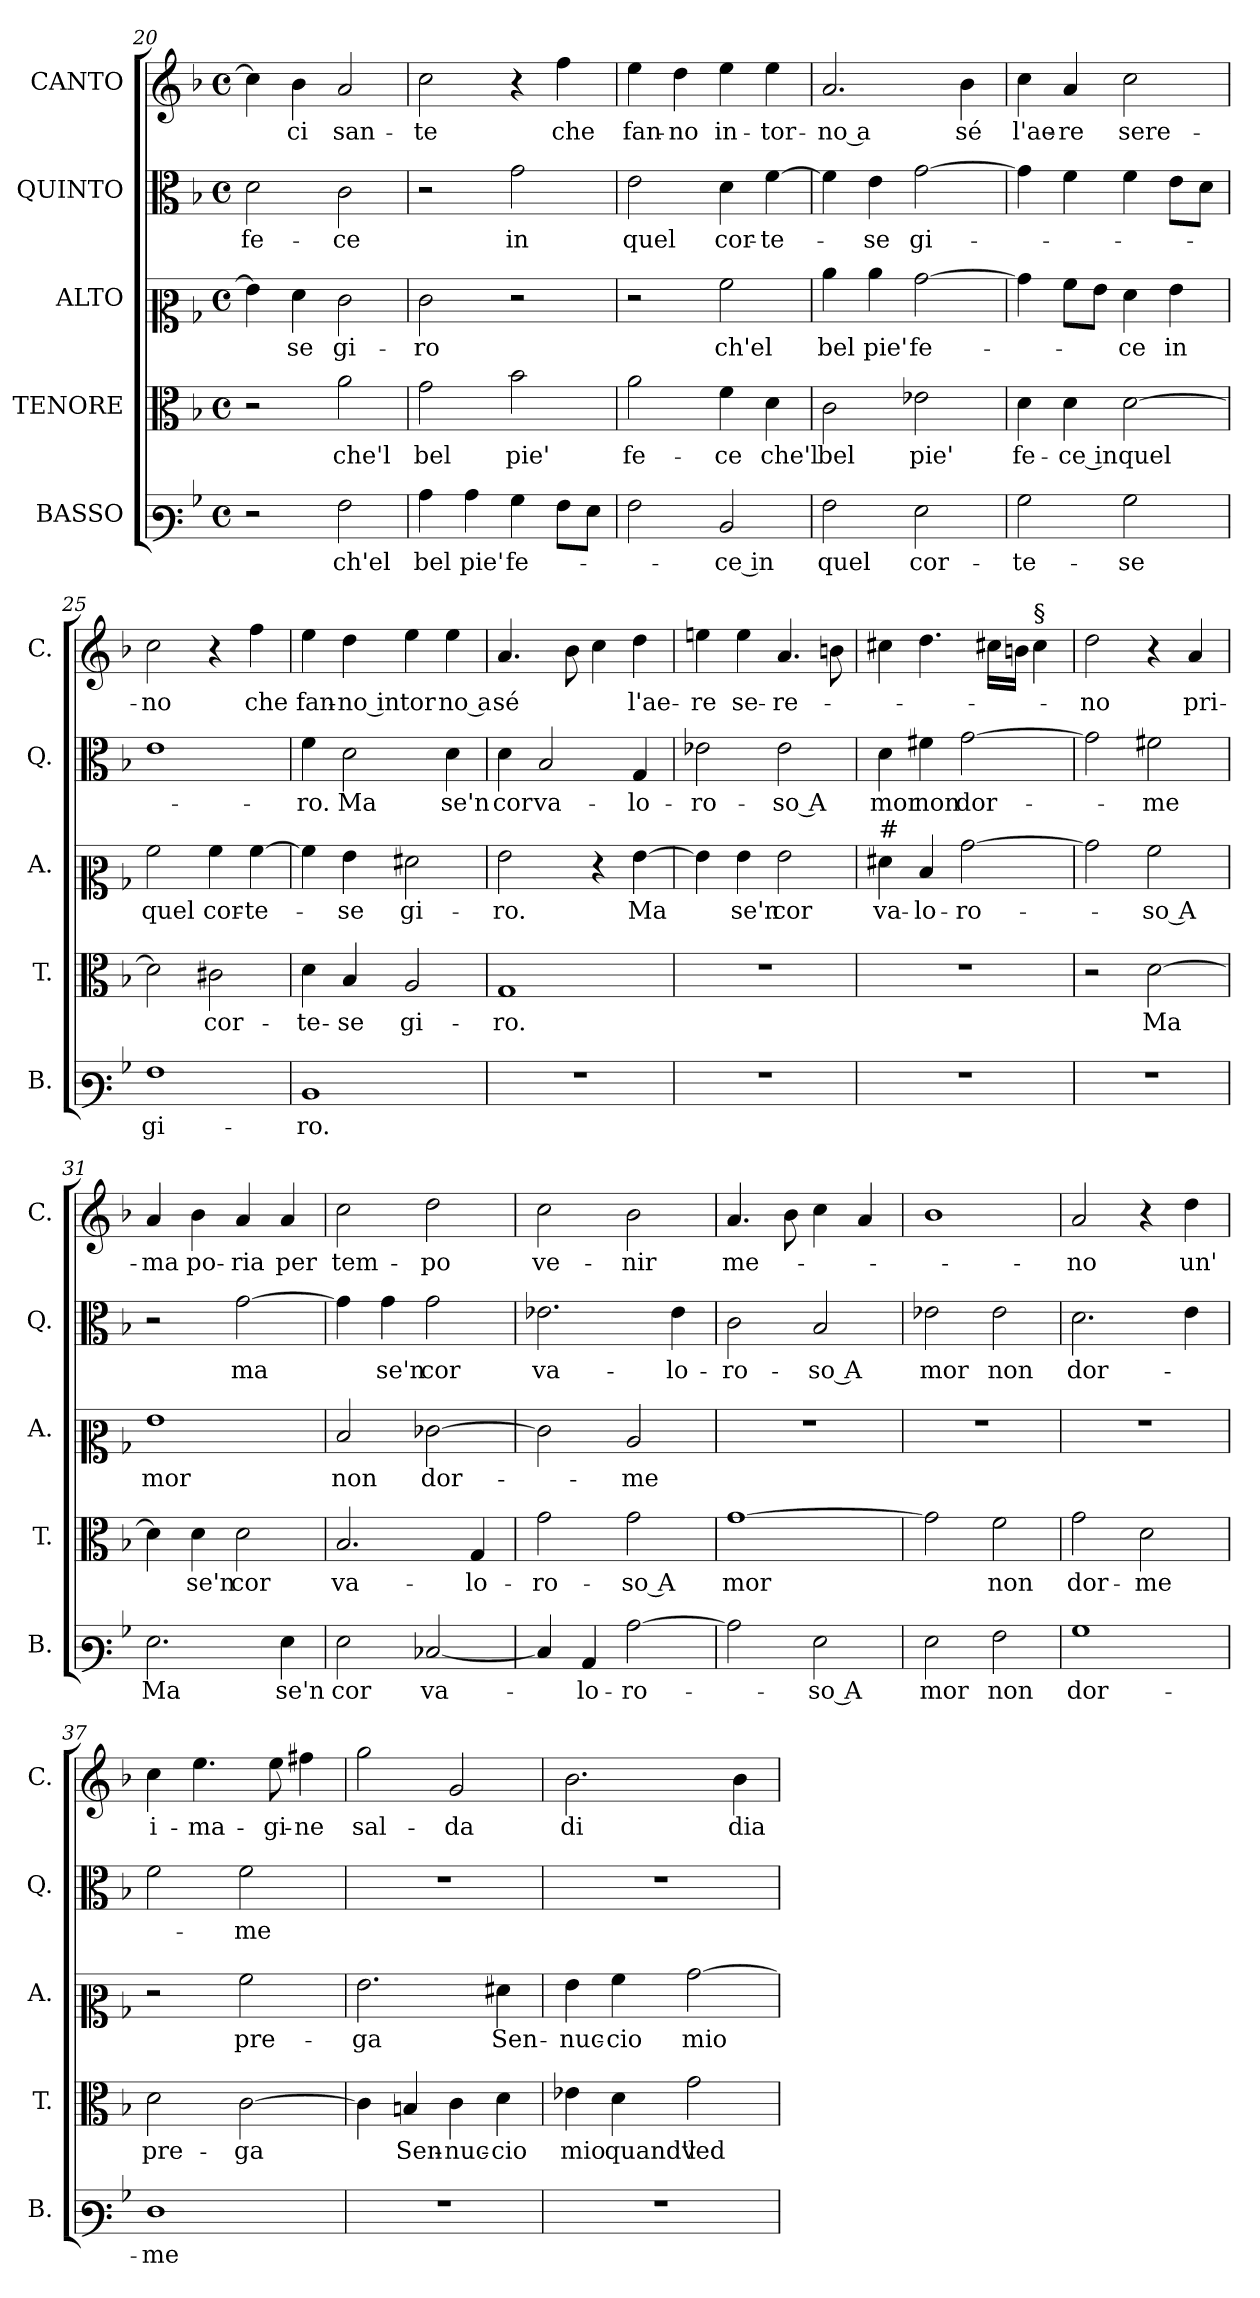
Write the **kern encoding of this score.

**kern	**text	**kern	**text	**kern	**text	**kern	**text	**kern	**text
*part5	*part5	*part4	*part4	*part3	*part3	*part2	*part2	*part1	*part1
*staff5	*staff5	*staff4	*staff4	*staff3	*staff3	*staff2	*staff2	*staff1	*staff1
*I"BASSO	*	*I"TENORE	*	*I"ALTO	*	*I"QUINTO	*	*I"CANTO	*
*I'B.	*	*I'T.	*	*I'A.	*	*I'Q.	*	*I'C.	*
!!LO:LB:g=z
*clefF3	*	*clefC3	*	*clefC2	*	*clefC3	*	*clefG2	*
*k[b-]	*	*k[b-]	*	*k[b-]	*	*k[b-]	*	*k[b-]	*
*F:	*	*F:	*	*F:	*	*F:	*	*F:	*
*M4/4	*	*M4/4	*	*M4/4	*	*M4/4	*	*M4/4	*
*met(c)	*	*met(c)	*	*met(c)	*	*met(c)	*	*met(c)	*
=20	=20	=20	=20	=20	=20	=20	=20	=20	=20
2r	.	2r	.	4g]	.	2d	fe-	4cc]	.
.	.	.	.	4f	-se	.	.	4b-	-ci
2A	ch'el	2a	che'l	2e	gi-	2c	-ce	2a	san-
=21	=21	=21	=21	=21	=21	=21	=21	=21	=21
4c	bel	2g	bel	2e	-ro	2r	.	2cc	-te
4c	pie'	.	.	.	.	.	.	.	.
4B-	fe-	2b-	pie'	2r	.	2g	in	4r	.
8AL	.	.	.	.	.	.	.	4ff	che
8GJ	.	.	.	.	.	.	.	.	.
=22	=22	=22	=22	=22	=22	=22	=22	=22	=22
2A	.	2a	fe-	2r	.	2e	quel	4ee	fan-
.	.	.	.	.	.	.	.	4dd	-no
2D	-ce in	4f	-ce	2a	ch'el	4d	cor-	4ee	in-
.	.	4d	che'l	.	.	[4f	-te-	4ee	-tor-
=23	=23	=23	=23	=23	=23	=23	=23	=23	=23
2A	quel	2c	bel	4cc	bel	4f]	.	2.a	no a
.	.	.	.	4cc	pie'	4e	-se	.	.
2G	cor-	2e-	pie'	[2b-	fe-	[2g	gi-	.	.
.	.	.	.	.	.	.	.	4b-	-sé
=24	=24	=24	=24	=24	=24	=24	=24	=24	=24
2B-	-te-	4d	fe-	4b-]	.	4g]	.	4cc	l'ae-
.	.	4d	-ce in	8aL	.	4f	.	4a	-re
.	.	.	.	8gJ	.	.	.	.	.
2B-	-se	[2d	quel	4f	-ce	4f	.	2cc	sere-
.	.	.	.	4g	in	8eL	.	.	.
.	.	.	.	.	.	8dJ	.	.	.
=25	=25	=25	=25	=25	=25	=25	=25	=25	=25
1A	gi-	2d]	.	2a	quel	1e	.	2cc	-no
.	.	2c#	cor-	4a	cor-	.	.	4r	.
.	.	.	.	[4a	-te-	.	.	4ff	che
!!LO:PB:g=z
=26	=26	=26	=26	=26	=26	=26	=26	=26	=26
1D	-ro.	4d	-te-	4a]	.	4f	-ro.	4ee	fan-
.	.	4B-	-se	4g	-se	2d	Ma	4dd	no in
.	.	2A	gi-	2f#	gi-	.	.	4ee	-tor
.	.	.	.	.	.	4d	se'n	4ee	no a
=27	=27	=27	=27	=27	=27	=27	=27	=27	=27
1r	.	1G	-ro.	2g	-ro.	4d	cor	4.a	-sé
.	.	.	.	.	.	2B-	va-	.	.
.	.	.	.	.	.	.	.	8b-	.
.	.	.	.	4r	.	.	.	4cc	.
.	.	.	.	[4g	Ma	4G	-lo-	4dd	l'ae-
=28	=28	=28	=28	=28	=28	=28	=28	=28	=28
1r	.	1r	.	4g]	.	2e-	-ro-	4een	-re
.	.	.	.	4g	se'n	.	.	4ee	se-
.	.	.	.	2g	cor	2e-	-so A	4.a	-re-
.	.	.	.	.	.	.	.	8b	.
=29	=29	=29	=29	=29	=29	=29	=29	=29	=29
!	!	!	!	!LO:TX:t=#	!	!	!	!	!
1r	.	1r	.	4f#	va-	4d	-mor	4cc#	.
.	.	.	.	4d	-lo-	4f#	non	4.dd	.
.	.	.	.	[2b-	-ro-	[2g	dor-	.	.
.	.	.	.	.	.	.	.	16cc#XLL	.
.	.	.	.	.	.	.	.	16bJJ	.
!	!	!	!	!	!	!	!	!LO:TX:t=§	!
.	.	.	.	.	.	.	.	4cc#	.
=30	=30	=30	=30	=30	=30	=30	=30	=30	=30
1r	.	2r	.	2b-]	.	2g]	.	2dd	-no
.	.	[2d	Ma	2a	-so A	2f#	-me	4r	.
.	.	.	.	.	.	.	.	4a	pri-
=31	=31	=31	=31	=31	=31	=31	=31	=31	=31
2.G	Ma	4d]	.	1g	-mor	2r	.	4a	-ma
.	.	4d	se'n	.	.	.	.	4b-	po-
.	.	2d	cor	.	.	[2g	ma	4a	-ria
4G	se'n	.	.	.	.	.	.	4a	per
!!LO:LB:g=z
=32	=32	=32	=32	=32	=32	=32	=32	=32	=32
2G	cor	2.B-	va-	2d	non	4g]	.	2cc	tem-
.	.	.	.	.	.	4g	se'n	.	.
[2E-	va-	.	.	[2e-	dor-	2g	cor	2dd	-po
.	.	4G	-lo-	.	.	.	.	.	.
=33	=33	=33	=33	=33	=33	=33	=33	=33	=33
4E-]	.	2g	-ro-	2e-]	.	2.e-	va-	2cc	ve-
4C	-lo-	.	.	.	.	.	.	.	.
[2c	-ro-	2g	-so A	2c	-me	.	.	2b-	-nir
.	.	.	.	.	.	4e-	-lo-	.	.
=34	=34	=34	=34	=34	=34	=34	=34	=34	=34
2c]	.	[1g	-mor	1r	.	2c	-ro-	4.a	me-
.	.	.	.	.	.	.	.	8b-	.
2G	-so A	.	.	.	.	2B-	-so A	4cc	.
.	.	.	.	.	.	.	.	4a	.
=35	=35	=35	=35	=35	=35	=35	=35	=35	=35
2G	-mor	2g]	.	1r	.	2e-	-mor	1b-	.
2A	non	2f	non	.	.	2e-	non	.	.
=36	=36	=36	=36	=36	=36	=36	=36	=36	=36
1B-	dor-	2g	dor-	1r	.	2.d	dor-	2a	-no
.	.	2d	-me	.	.	.	.	4r	.
.	.	.	.	.	.	4e	.	4dd	un'
=37	=37	=37	=37	=37	=37	=37	=37	=37	=37
1F	-me	2d	pre-	2r	.	2f	.	4cc	i-
.	.	.	.	.	.	.	.	4.ee	-ma-
.	.	[2c	-ga	2a	pre-	2f	-me	.	.
.	.	.	.	.	.	.	.	8ee	-gi-
.	.	.	.	.	.	.	.	4ff#	-ne
=38	=38	=38	=38	=38	=38	=38	=38	=38	=38
1r	.	4c]	.	2.g	-ga	1r	.	2gg	sal-
.	.	4B	Sen-	.	.	.	.	.	.
.	.	4c	-nuc-	.	.	.	.	2g	-da
.	.	4d	-cio	4f#	Sen-	.	.	.	.
!!LO:PB:g=z
=39	=39	=39	=39	=39	=39	=39	=39	=39	=39
1r	.	4e-	mio	4g	-nuc-	1r	.	2.b-	di
.	.	4d	quand'l	4a	-cio	.	.	.	.
.	.	2g	ved-	[2b-	mio	.	.	.	.
.	.	.	.	.	.	.	.	4b-	dia-
=	=	=	=	=	=	=	=	=	=
*-	*-	*-	*-	*-	*-	*-	*-	*-	*-
